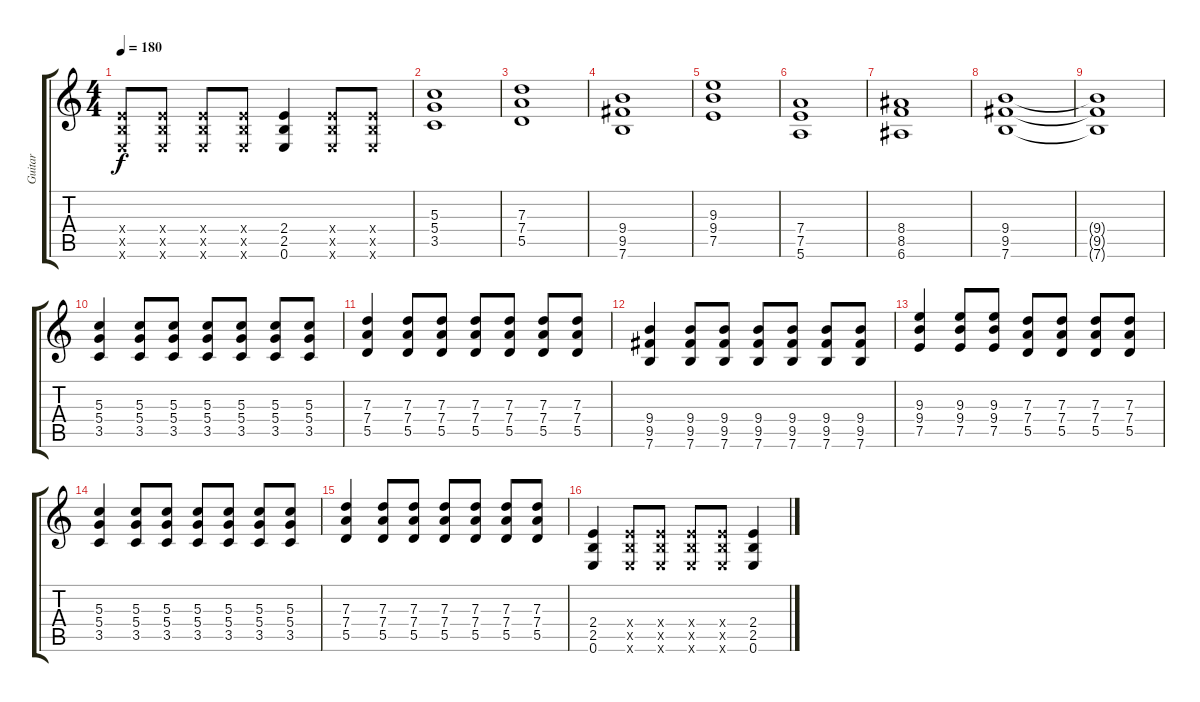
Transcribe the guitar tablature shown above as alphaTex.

\track ("Guitar" "Guitar") {instrument distortionguitar}
\staff {score tabs}
\tuning (E4 B3 G3 D3 A2 E2) {hide}
\ts (4 4)
\tempo 180
\clef g2
\ks c
(2.4{x} 2.5{x} 0.6{x}).8{dy f} (2.4{x} 2.5{x} 0.6{x}).8 (2.4{x} 2.5{x} 0.6{x}).8 (2.4{x} 2.5{x} 0.6{x}).8 (2.4 2.5 0.6).4 (2.4{x} 2.5{x} 0.6{x}).8 (2.4{x} 2.5{x} 0.6{x}).8 |
(5.3 5.4 3.5).1 |
(7.3 7.4 5.5).1 |
(9.4 9.5 7.6).1 |
(9.3 9.4 7.5).1 |
(7.4 7.5 5.6).1 |
(8.4 8.5 6.6).1 |
(9.4 9.5 7.6).1 |
(9.4{t} 9.5{t} 7.6{t}).1 |
(5.3 5.4 3.5).4 (5.3 5.4 3.5).8 (5.3 5.4 3.5).8 (5.3 5.4 3.5).8 (5.3 5.4 3.5).8 (5.3 5.4 3.5).8 (5.3 5.4 3.5).8 |
(7.3 7.4 5.5).4 (7.3 7.4 5.5).8 (7.3 7.4 5.5).8 (7.3 7.4 5.5).8 (7.3 7.4 5.5).8 (7.3 7.4 5.5).8 (7.3 7.4 5.5).8 |
(9.4 9.5 7.6).4 (9.4 9.5 7.6).8 (9.4 9.5 7.6).8 (9.4 9.5 7.6).8 (9.4 9.5 7.6).8 (9.4 9.5 7.6).8 (9.4 9.5 7.6).8 |
(9.3 9.4 7.5).4 (9.3 9.4 7.5).8 (9.3 9.4 7.5).8 (7.3 7.4 5.5).8 (7.3 7.4 5.5).8 (7.3 7.4 5.5).8 (7.3 7.4 5.5).8 |
(5.3 5.4 3.5).4 (5.3 5.4 3.5).8 (5.3 5.4 3.5).8 (5.3 5.4 3.5).8 (5.3 5.4 3.5).8 (5.3 5.4 3.5).8 (5.3 5.4 3.5).8 |
(7.3 7.4 5.5).4 (7.3 7.4 5.5).8 (7.3 7.4 5.5).8 (7.3 7.4 5.5).8 (7.3 7.4 5.5).8 (7.3 7.4 5.5).8 (7.3 7.4 5.5).8 |
(2.4 2.5 0.6).4 (2.4{x} 2.5{x} 0.6{x}).8 (2.4{x} 2.5{x} 0.6{x}).8 (2.4{x} 2.5{x} 0.6{x}).8 (2.4{x} 2.5{x} 0.6{x}).8 (2.4 2.5 0.6).4
